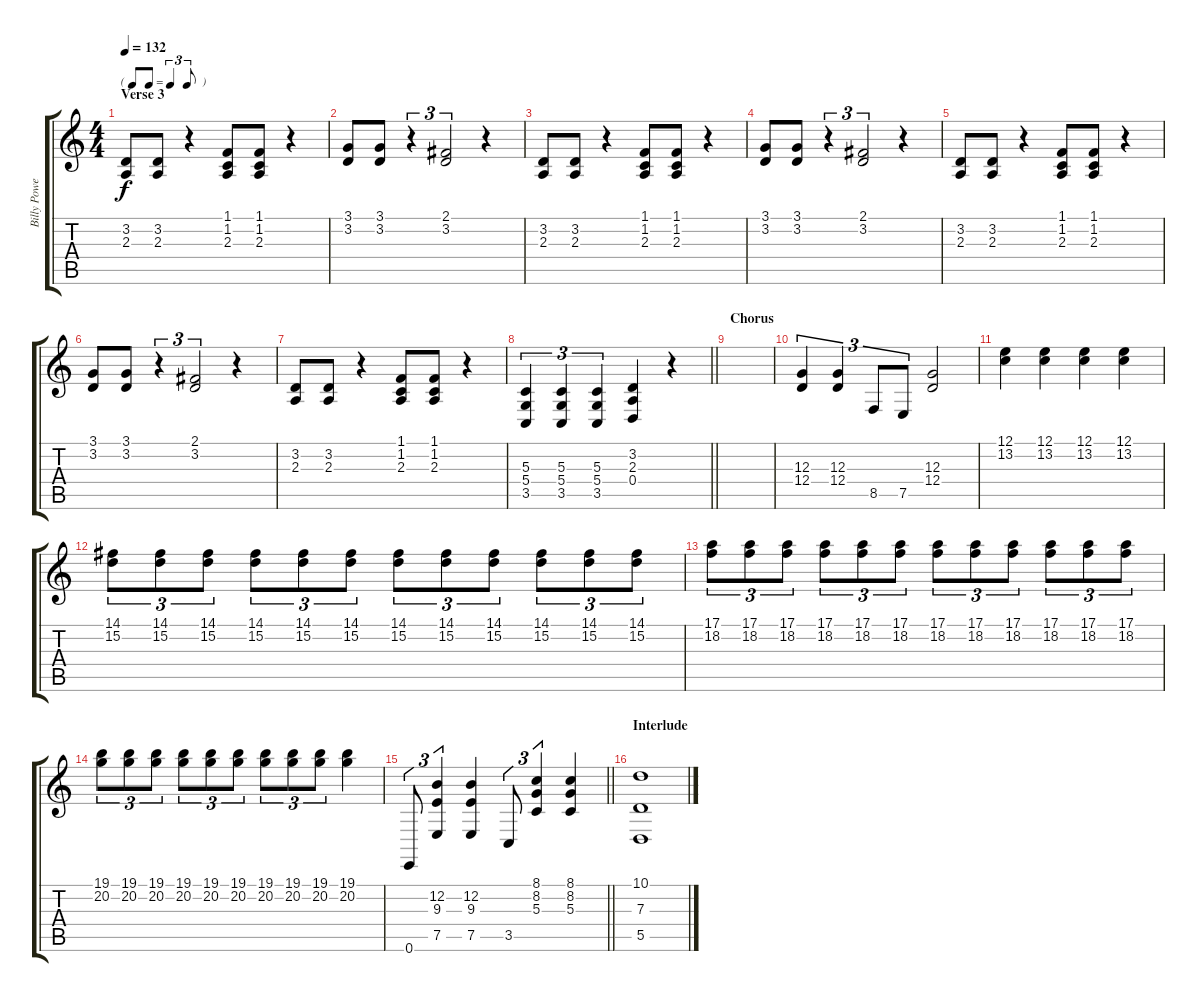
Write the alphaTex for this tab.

\track ("Billy Powell (Piano RH)" "Billy Powe") {instrument acousticgrandpiano}
\staff {score tabs}
\tuning (E4 B3 G3 D3 A2 E2) {hide}
\ts (4 4)
\tf triplet8th
\section ("" "Verse 3")
\tempo 132
\clef g2
\ks c
(3.2 2.3).8{dy f} (3.2 2.3).8 r.4 (1.1 1.2 2.3).8 (1.1 1.2 2.3).8 r.4 |
(3.1 3.2).8 (3.1 3.2).8 r.4{tu (3 2)} (2.1 3.2).2{tu (3 2)} r.4 |
(3.2 2.3).8 (3.2 2.3).8 r.4 (1.1 1.2 2.3).8 (1.1 1.2 2.3).8 r.4 |
(3.1 3.2).8 (3.1 3.2).8 r.4{tu (3 2)} (2.1 3.2).2{tu (3 2)} r.4 |
(3.2 2.3).8 (3.2 2.3).8 r.4 (1.1 1.2 2.3).8 (1.1 1.2 2.3).8 r.4 |
(3.1 3.2).8 (3.1 3.2).8 r.4{tu (3 2)} (2.1 3.2).2{tu (3 2)} r.4 |
(3.2 2.3).8 (3.2 2.3).8 r.4 (1.1 1.2 2.3).8 (1.1 1.2 2.3).8 r.4 |
\barLineRight lightlight
(5.3 5.4 3.5).4{tu (3 2)} (5.3 5.4 3.5).4{tu (3 2)} (5.3 5.4 3.5).4{tu (3 2)} (3.2 2.3 0.4).4 r.4 |
\section ("" "Chorus")
|
(12.3 12.4).4{tu (3 2)} (12.3 12.4).4{tu (3 2)} 8.5.8{tu (3 2)} 7.5.8{tu (3 2)} (12.3 12.4).2 |
(12.1 13.2).4 (12.1 13.2).4 (12.1 13.2).4 (12.1 13.2).4 |
(14.1 15.2).8{tu (3 2)} (14.1 15.2).8{tu (3 2)} (14.1 15.2).8{tu (3 2)} (14.1 15.2).8{tu (3 2)} (14.1 15.2).8{tu (3 2)} (14.1 15.2).8{tu (3 2)} (14.1 15.2).8{tu (3 2)} (14.1 15.2).8{tu (3 2)} (14.1 15.2).8{tu (3 2)} (14.1 15.2).8{tu (3 2)} (14.1 15.2).8{tu (3 2)} (14.1 15.2).8{tu (3 2)} |
(17.1 18.2).8{tu (3 2)} (17.1 18.2).8{tu (3 2)} (17.1 18.2).8{tu (3 2)} (17.1 18.2).8{tu (3 2)} (17.1 18.2).8{tu (3 2)} (17.1 18.2).8{tu (3 2)} (17.1 18.2).8{tu (3 2)} (17.1 18.2).8{tu (3 2)} (17.1 18.2).8{tu (3 2)} (17.1 18.2).8{tu (3 2)} (17.1 18.2).8{tu (3 2)} (17.1 18.2).8{tu (3 2)} |
(19.1 20.2).8{tu (3 2)} (19.1 20.2).8{tu (3 2)} (19.1 20.2).8{tu (3 2)} (19.1 20.2).8{tu (3 2)} (19.1 20.2).8{tu (3 2)} (19.1 20.2).8{tu (3 2)} (19.1 20.2).8{tu (3 2)} (19.1 20.2).8{tu (3 2)} (19.1 20.2).8{tu (3 2)} (19.1 20.2).4 |
\barLineRight lightlight
0.6.8{tu (3 2)} (12.2 9.3 7.5).4{tu (3 2)} (12.2 9.3 7.5).4 3.5.8{tu (3 2)} (8.1 8.2 5.3).4{tu (3 2)} (8.1 8.2 5.3).4 |
\section ("" "Interlude")
(10.1 7.3 5.5).1
